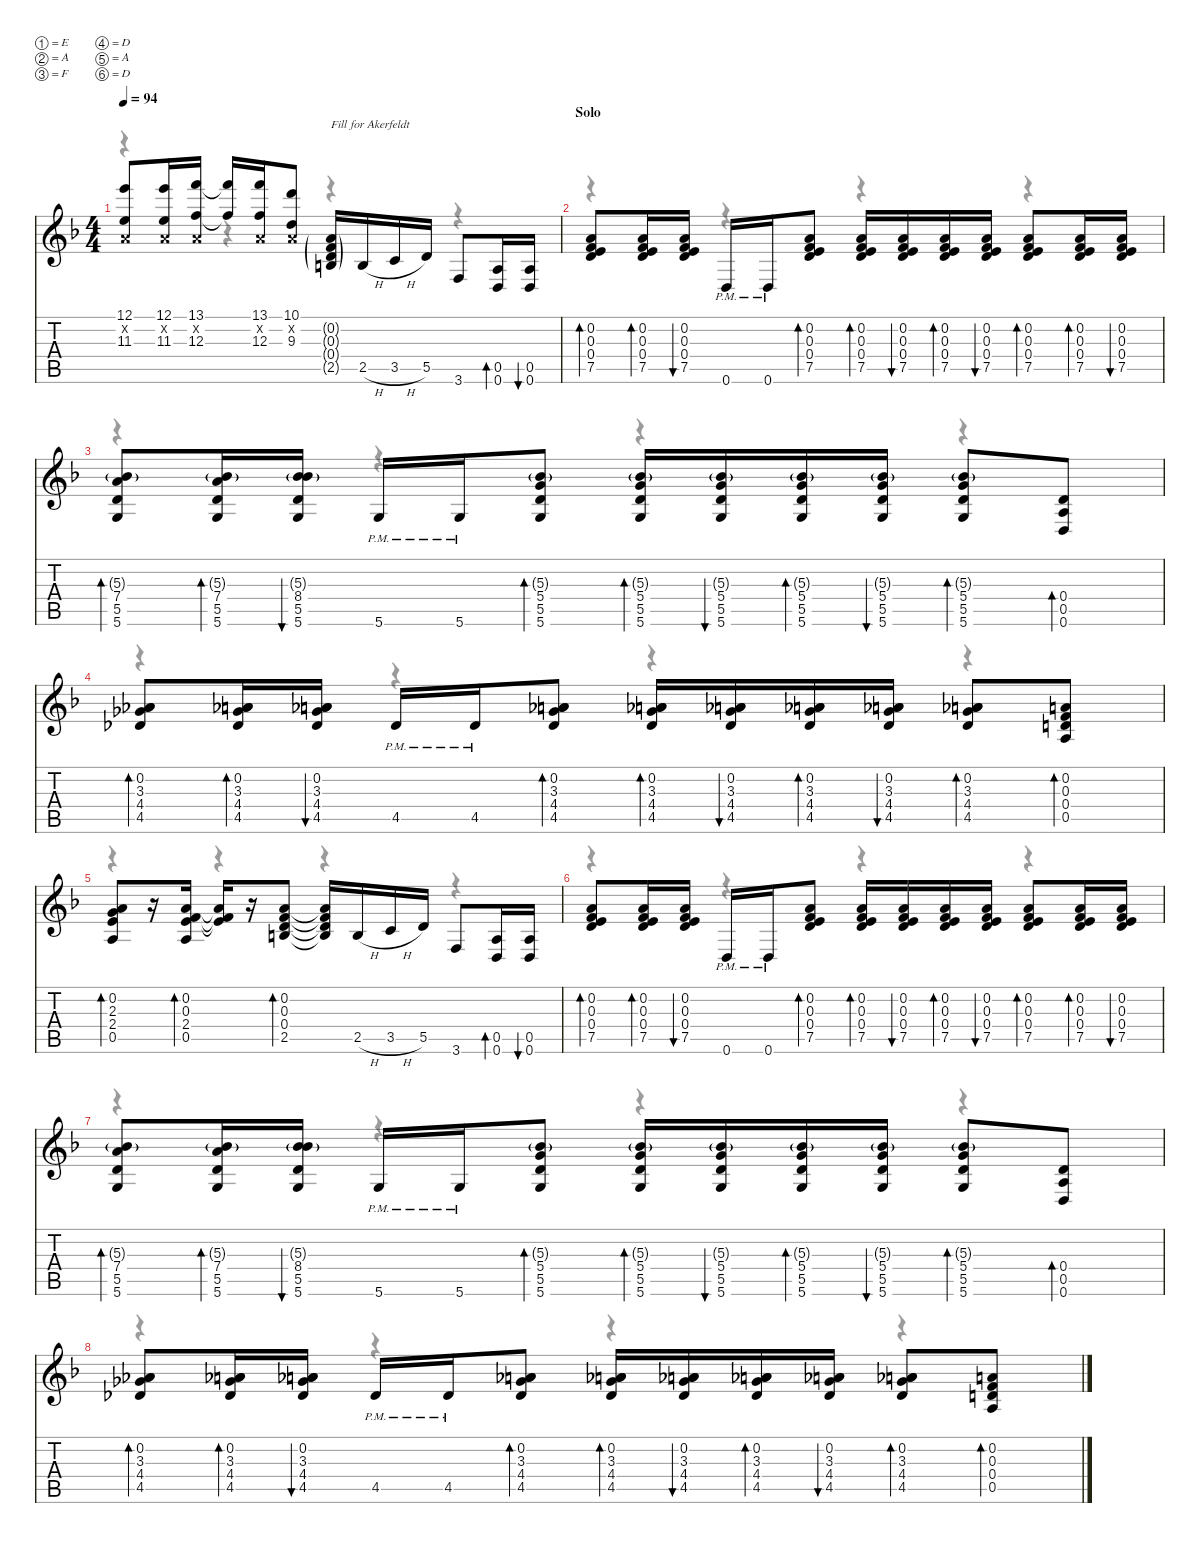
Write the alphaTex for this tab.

\defaultSystemsLayout 4
\hideDynamics
\bracketExtendMode nobrackets
\singleTrackTrackNamePolicy hidden
\multiTrackTrackNamePolicy hidden
\otherSystemsTrackNameOrientation horizontal
\track ("Overdub" "dist.guit.") {instrument distortionguitar}
\staff {score tabs}
\tuning (E4 A3 F3 D3 A2 D2)
\voice
\ts (4 4)
\tempo 94
\clef g2
\ks dminor
(12.1{acc forcenatural} 0.2{x acc forcenatural} 11.3{acc forcenatural}).8{dy mf beam Up} (12.1{acc forcenatural} 0.2{x acc forcenatural} 11.3{acc forcenatural}).16{beam Up} (13.1{acc forcenatural} 0.2{x acc forcenatural} 12.3{acc forcenatural}).16{beam Up} (13.1{t acc forcenatural} 12.3{t acc forcenatural}).16{dy f beam Up} (13.1{acc forcenatural} 0.2{x acc forcenatural} 12.3{acc forcenatural}).16{dy mf beam Up} (10.1{acc forcenatural} 0.2{x acc forcenatural} 9.3{acc forcenatural}).8{beam Up} (0.2{g acc forcenatural} 0.3{g acc forcenatural} 0.4{g acc forcenatural} 2.5{g acc forcenatural}).16{txt "Fill for Akerfeldt" dy f beam Up} 2.5{h acc forcenatural}.16{dy ff beam Up} 3.5{h acc forcenatural}.16{dy fff beam Up} 5.5{acc forcenatural}.16{beam Up} 3.6{acc forcenatural}.8{dy ff beam Up} (0.5{acc forcenatural} 0.6{acc forcenatural}).16{bd 120 dy f beam Up} (0.5{acc forcenatural} 0.6{acc forcenatural}).16{bu 120 beam Up} |
\section ("" "Solo")
(0.2{acc forcenatural} 0.3{acc forcenatural} 0.4{acc forcenatural} 7.5{acc forcenatural}).8{bd 30 beam Up} (0.2{acc forcenatural} 0.3{acc forcenatural} 0.4{acc forcenatural} 7.5{acc forcenatural}).16{bd 30 dy mf beam Up} (0.2{acc forcenatural} 0.3{acc forcenatural} 0.4{acc forcenatural} 7.5{acc forcenatural}).16{bu 30 dy f beam Up} 0.6{pm acc forcenatural}.16{dy fff beam Up} 0.6{pm acc forcenatural}.16{beam Up} (0.2{acc forcenatural} 0.3{acc forcenatural} 0.4{acc forcenatural} 7.5{acc forcenatural}).8{bd 30 dy f beam Up} (0.2{acc forcenatural} 0.3{acc forcenatural} 0.4{acc forcenatural} 7.5{acc forcenatural}).16{bd 30 dy mf beam Up} (0.2{acc forcenatural} 0.3{acc forcenatural} 0.4{acc forcenatural} 7.5{acc forcenatural}).16{bu 30 dy f beam Up} (0.2{acc forcenatural} 0.3{acc forcenatural} 0.4{acc forcenatural} 7.5{acc forcenatural}).16{bd 30 dy mf beam Up} (0.2{acc forcenatural} 0.3{acc forcenatural} 0.4{acc forcenatural} 7.5{acc forcenatural}).16{bu 30 dy f beam Up} (0.2{acc forcenatural} 0.3{acc forcenatural} 0.4{acc forcenatural} 7.5{acc forcenatural}).8{bd 30 beam Up} (0.2{acc forcenatural} 0.3{acc forcenatural} 0.4{acc forcenatural} 7.5{acc forcenatural}).16{bd 30 dy mf beam Up} (0.2{acc forcenatural} 0.3{acc forcenatural} 0.4{acc forcenatural} 7.5{acc forcenatural}).16{bu 30 dy f beam Up} |
(5.3{g acc b} 7.4{acc forcenatural} 5.5{acc forcenatural} 5.6{acc forcenatural}).8{bd 30} (5.3{g acc b} 7.4{acc forcenatural} 5.5{acc forcenatural} 5.6{acc forcenatural}).16{bd 30} (5.3{g acc b} 8.4{acc b} 5.5{acc forcenatural} 5.6{acc forcenatural}).16{bu 30} 5.6{pm acc forcenatural}.16{dy fff beam Up} 5.6{pm acc forcenatural}.16{beam Up} (5.3{g acc b} 5.4{acc forcenatural} 5.5{acc forcenatural} 5.6{acc forcenatural}).8{bd 30 dy f} (5.3{g acc b} 5.4{acc forcenatural} 5.5{acc forcenatural} 5.6{acc forcenatural}).16{bd 30} (5.3{g acc b} 5.4{acc forcenatural} 5.5{acc forcenatural} 5.6{acc forcenatural}).16{bu 30} (5.3{g acc b} 5.4{acc forcenatural} 5.5{acc forcenatural} 5.6{acc forcenatural}).16{bd 30} (5.3{g acc b} 5.4{acc forcenatural} 5.5{acc forcenatural} 5.6{acc forcenatural}).16{bu 30} (5.3{g acc b} 5.4{acc forcenatural} 5.5{acc forcenatural} 5.6{acc forcenatural}).8{bd 30} (0.4{acc forcenatural} 0.5{acc forcenatural} 0.6{acc forcenatural}).8{bd 30 beam Up} |
(0.2{acc forcenatural} 3.3{acc b} 4.4{acc b} 4.5{acc b}).8{bd 30} (0.2{acc forcenatural} 3.3{acc b} 4.4{acc b} 4.5{acc b}).16{bd 30} (0.2{acc forcenatural} 3.3{acc b} 4.4{acc b} 4.5{acc b}).16{bu 30} 4.5{pm acc b}.16{dy fff} 4.5{pm acc b}.16 (0.2{acc forcenatural} 3.3{acc b} 4.4{acc b} 4.5{acc b}).8{bd 30 dy f} (0.2{acc forcenatural} 3.3{acc b} 4.4{acc b} 4.5{acc b}).16{bd 30} (0.2{acc forcenatural} 3.3{acc b} 4.4{acc b} 4.5{acc b}).16{bu 30} (0.2{acc forcenatural} 3.3{acc b} 4.4{acc b} 4.5{acc b}).16{bd 30} (0.2{acc forcenatural} 3.3{acc b} 4.4{acc b} 4.5{acc b}).16{bu 30} (0.2{acc forcenatural} 3.3{acc b} 4.4{acc b} 4.5{acc b}).8{bd 30} (0.2{acc forcenatural} 0.3{acc forcenatural} 0.4{acc forcenatural} 0.5{acc forcenatural}).8{bd 30 beam Up} |
(0.2{acc forcenatural} 2.3{acc forcenatural} 2.4{acc forcenatural} 0.5{acc forcenatural}).8{bd 30 beam Up} r.16{beam Up} (0.2{acc forcenatural} 0.3{acc forcenatural} 2.4{acc forcenatural} 0.5{acc forcenatural}).16{bd 30 beam Up} (0.2{t acc forcenatural} 0.3{t acc forcenatural} 2.4{t acc forcenatural}).16{beam Up} r.16{beam Up} (0.2{acc forcenatural} 0.3{acc forcenatural} 0.4{acc forcenatural} 2.5{acc forcenatural}).8{bd 30 dy mf beam Up} (0.2{t acc forcenatural} 0.3{t acc forcenatural} 0.4{t acc forcenatural} 2.5{t acc forcenatural}).16{dy f beam Up} 2.5{h acc forcenatural}.16{dy ff beam Up} 3.5{h acc forcenatural}.16{dy fff beam Up} 5.5{acc forcenatural}.16{beam Up} 3.6{acc forcenatural}.8{dy ff beam Up} (0.5{acc forcenatural} 0.6{acc forcenatural}).16{bd 30 dy f beam Up} (0.5{acc forcenatural} 0.6{acc forcenatural}).16{bu 30 beam Up} |
(0.2{acc forcenatural} 0.3{acc forcenatural} 0.4{acc forcenatural} 7.5{acc forcenatural}).8{bd 30 beam Up} (0.2{acc forcenatural} 0.3{acc forcenatural} 0.4{acc forcenatural} 7.5{acc forcenatural}).16{bd 30 dy mf beam Up} (0.2{acc forcenatural} 0.3{acc forcenatural} 0.4{acc forcenatural} 7.5{acc forcenatural}).16{bu 30 dy f beam Up} 0.6{pm acc forcenatural}.16{dy fff beam Up} 0.6{pm acc forcenatural}.16{beam Up} (0.2{acc forcenatural} 0.3{acc forcenatural} 0.4{acc forcenatural} 7.5{acc forcenatural}).8{bd 30 dy f beam Up} (0.2{acc forcenatural} 0.3{acc forcenatural} 0.4{acc forcenatural} 7.5{acc forcenatural}).16{bd 30 dy mf beam Up} (0.2{acc forcenatural} 0.3{acc forcenatural} 0.4{acc forcenatural} 7.5{acc forcenatural}).16{bu 30 dy f beam Up} (0.2{acc forcenatural} 0.3{acc forcenatural} 0.4{acc forcenatural} 7.5{acc forcenatural}).16{bd 30 dy mf beam Up} (0.2{acc forcenatural} 0.3{acc forcenatural} 0.4{acc forcenatural} 7.5{acc forcenatural}).16{bu 30 dy f beam Up} (0.2{acc forcenatural} 0.3{acc forcenatural} 0.4{acc forcenatural} 7.5{acc forcenatural}).8{bd 30 beam Up} (0.2{acc forcenatural} 0.3{acc forcenatural} 0.4{acc forcenatural} 7.5{acc forcenatural}).16{bd 30 dy mf beam Up} (0.2{acc forcenatural} 0.3{acc forcenatural} 0.4{acc forcenatural} 7.5{acc forcenatural}).16{bu 30 dy f beam Up} |
(5.3{g acc b} 7.4{acc forcenatural} 5.5{acc forcenatural} 5.6{acc forcenatural}).8{bd 30} (5.3{g acc b} 7.4{acc forcenatural} 5.5{acc forcenatural} 5.6{acc forcenatural}).16{bd 30} (5.3{g acc b} 8.4{acc b} 5.5{acc forcenatural} 5.6{acc forcenatural}).16{bu 30} 5.6{pm acc forcenatural}.16{dy fff beam Up} 5.6{pm acc forcenatural}.16{beam Up} (5.3{g acc b} 5.4{acc forcenatural} 5.5{acc forcenatural} 5.6{acc forcenatural}).8{bd 30 dy f} (5.3{g acc b} 5.4{acc forcenatural} 5.5{acc forcenatural} 5.6{acc forcenatural}).16{bd 30} (5.3{g acc b} 5.4{acc forcenatural} 5.5{acc forcenatural} 5.6{acc forcenatural}).16{bu 30} (5.3{g acc b} 5.4{acc forcenatural} 5.5{acc forcenatural} 5.6{acc forcenatural}).16{bd 30} (5.3{g acc b} 5.4{acc forcenatural} 5.5{acc forcenatural} 5.6{acc forcenatural}).16{bu 30} (5.3{g acc b} 5.4{acc forcenatural} 5.5{acc forcenatural} 5.6{acc forcenatural}).8{bd 30} (0.4{acc forcenatural} 0.5{acc forcenatural} 0.6{acc forcenatural}).8{bd 30 beam Up} |
(0.2{acc forcenatural} 3.3{acc b} 4.4{acc b} 4.5{acc b}).8{bd 30} (0.2{acc forcenatural} 3.3{acc b} 4.4{acc b} 4.5{acc b}).16{bd 30} (0.2{acc forcenatural} 3.3{acc b} 4.4{acc b} 4.5{acc b}).16{bu 30} 4.5{pm acc b}.16{dy fff} 4.5{pm acc b}.16 (0.2{acc forcenatural} 3.3{acc b} 4.4{acc b} 4.5{acc b}).8{bd 30 dy f} (0.2{acc forcenatural} 3.3{acc b} 4.4{acc b} 4.5{acc b}).16{bd 30} (0.2{acc forcenatural} 3.3{acc b} 4.4{acc b} 4.5{acc b}).16{bu 30} (0.2{acc forcenatural} 3.3{acc b} 4.4{acc b} 4.5{acc b}).16{bd 30} (0.2{acc forcenatural} 3.3{acc b} 4.4{acc b} 4.5{acc b}).16{bu 30} (0.2{acc forcenatural} 3.3{acc b} 4.4{acc b} 4.5{acc b}).8{bd 30} (0.2{acc forcenatural} 0.3{acc forcenatural} 0.4{acc forcenatural} 0.5{acc forcenatural}).8{bd 30 beam Up}
\voice
\clef g2
\ottava regular
\simile none
\ks dminor
r.4{dy mf beam Down} r.4{beam Down} r.4{beam Down} r.4{beam Down} |
r.4{beam Down} r.4{beam Down} r.4{beam Down} r.4{beam Down} |
r.4{beam Down} r.4{beam Down} r.4{beam Down} r.4{beam Down} |
r.4{beam Down} r.4{beam Down} r.4{beam Down} r.4{beam Down} |
r.4{beam Down} r.4{beam Down} r.4{beam Down} r.4{beam Down} |
r.4{beam Down} r.4{beam Down} r.4{beam Down} r.4{beam Down} |
r.4{beam Down} r.4{beam Down} r.4{beam Down} r.4{beam Down} |
r.4{beam Down} r.4{beam Down} r.4{beam Down} r.4{beam Down}
